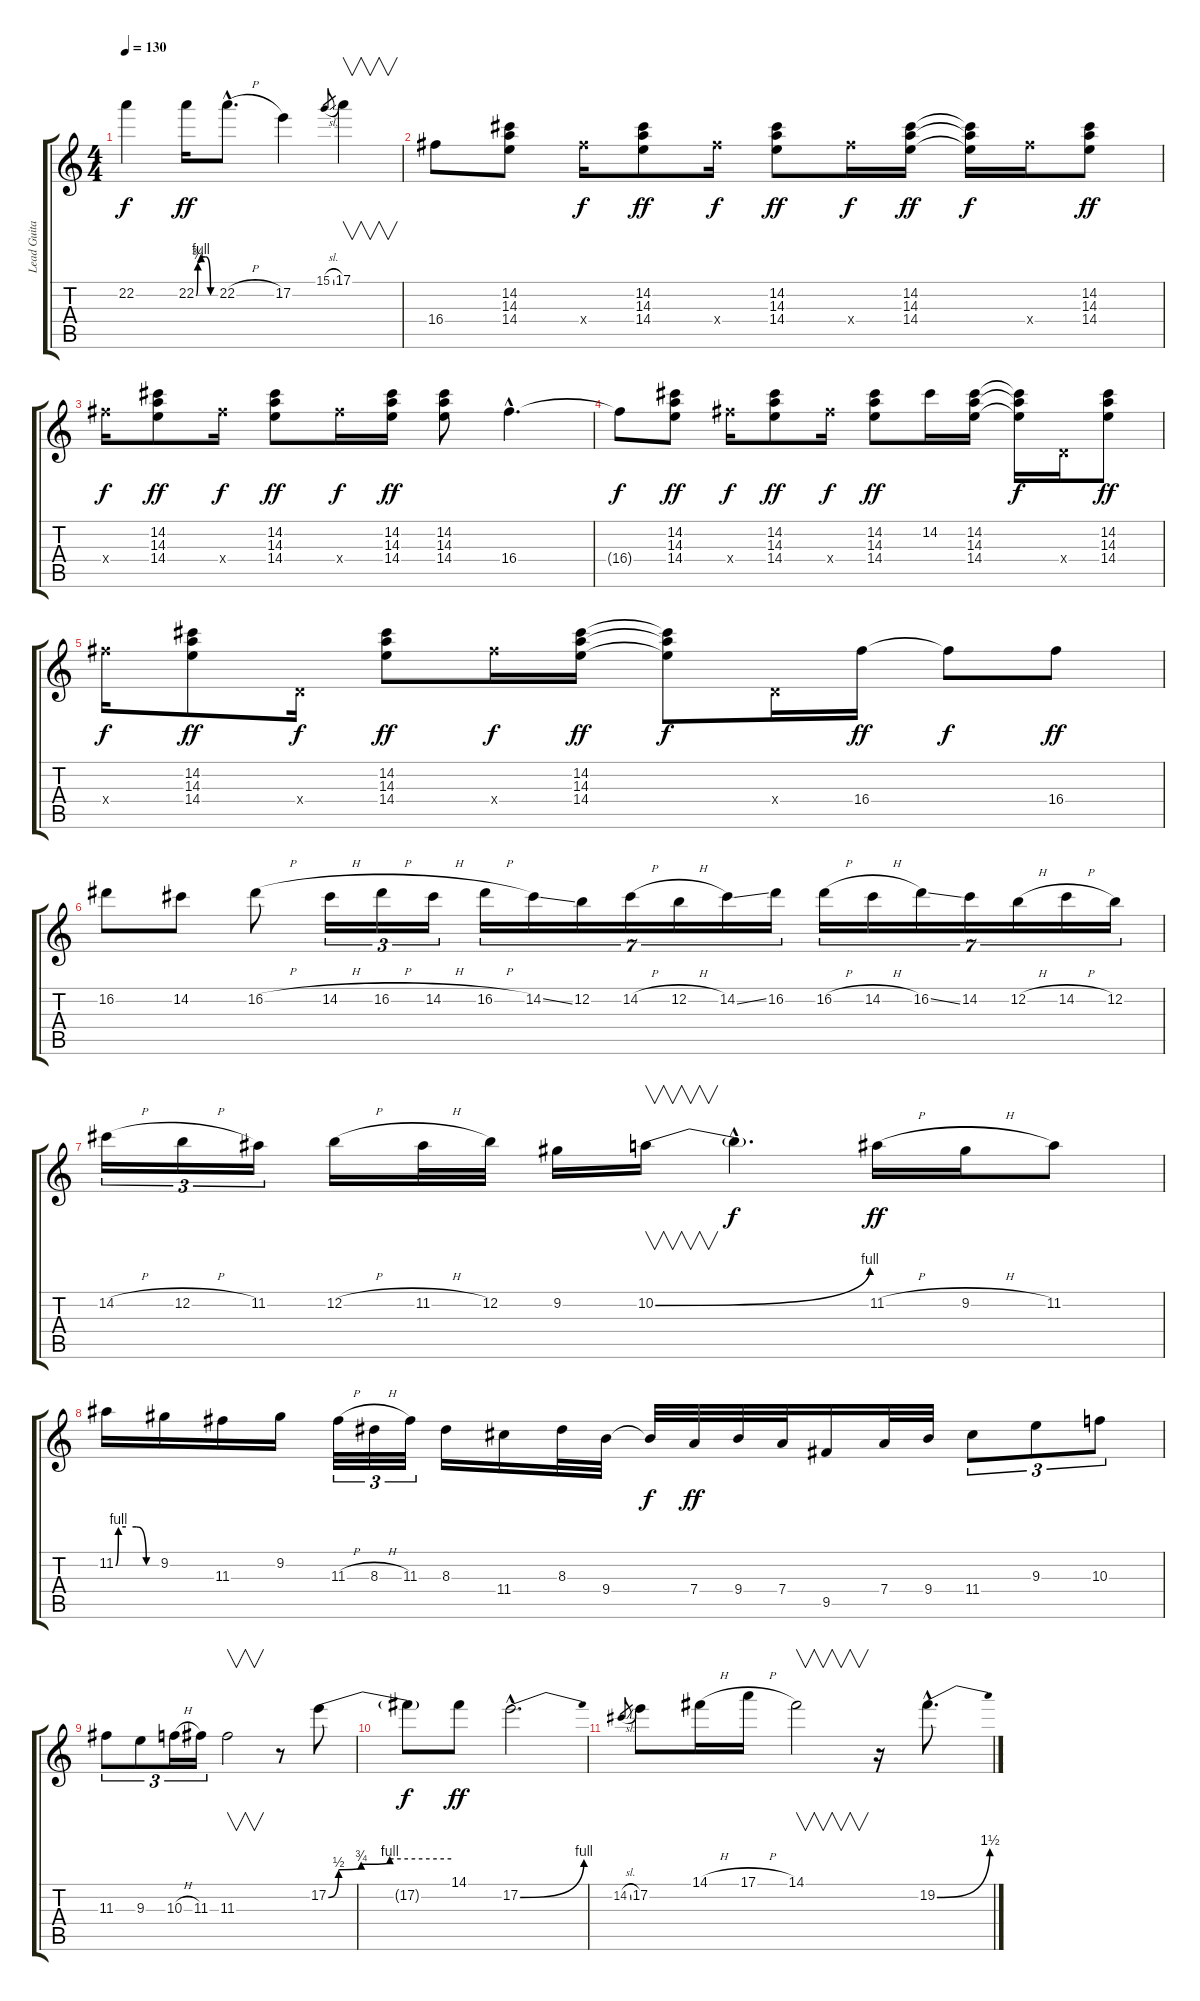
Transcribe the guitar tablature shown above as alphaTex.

\track ("Lead Guitar" "Lead Guita") {instrument overdrivenguitar}
\staff {score tabs}
\tuning (E4 B3 G3 D3 A2 E2) {hide}
\ts (4 4)
\tempo 130
\clef g2
\ks c
22.2{t}.4{dy f} 22.2{be (custom 0 0 5 3 15 4 30 4 45 0 60 0)}.16{dy ff} 22.2{h hac}.8{d} 17.2.4 15.1{sl}.8{gr} 17.1.4{v} |
16.4.8 (14.2 14.3 14.4).8 16.4{x}.16{dy f} (14.2 14.3 14.4).8{dy ff} 16.4{x}.16{dy f} (14.2 14.3 14.4).8{dy ff} 16.4{x}.16{dy f} (14.2 14.3 14.4).16{dy ff} (14.2{t} 14.3{t} 14.4{t}).16{dy f} 16.4{x}.16 (14.2 14.3 14.4).8{dy ff} |
16.4{x}.16{dy f} (14.2 14.3 14.4).8{dy ff} 16.4{x}.16{dy f} (14.2 14.3 14.4).8{dy ff} 16.4{x}.16{dy f} (14.2 14.3 14.4).16{dy ff} (14.2 14.3 14.4).8 16.4{hac}.4{d} |
16.4{t}.8{dy f} (14.2 14.3 14.4).8{dy ff} 16.4{x}.16{dy f} (14.2 14.3 14.4).8{dy ff} 16.4{x}.16{dy f} (14.2 14.3 14.4).8{dy ff} 14.2.16 (14.2 14.3 14.4).16 (14.2{t} 14.3{t} 14.4{t}).16{dy f} 0.4{x}.16 (14.2 14.3 14.4).8{dy ff} |
16.4{x}.16{dy f} (14.2 14.3 14.4).8{dy ff} 0.4{x}.16{dy f} (14.2 14.3 14.4).8{dy ff} 16.4{x}.16{dy f} (14.2 14.3 14.4).16{dy ff} (14.2{t} 14.3{t} 14.4{t}).8{dy f} 0.4{x}.16 16.4.16{dy ff} 16.4{t}.8{dy f} 16.4.8{dy ff} |
16.2.8 14.2.8 16.2{h}.8 14.2{h}.16{tu (3 2)} 16.2{h}.16{tu (3 2)} 14.2{h}.16{tu (3 2)} 16.2{h}.16{tu (7 4)} 14.2{ss}.16{tu (7 4)} 12.2.16{tu (7 4)} 14.2{h}.16{tu (7 4)} 12.2{h}.16{tu (7 4)} 14.2{ss}.16{tu (7 4)} 16.2.16{tu (7 4)} 16.2{h}.16{tu (7 4)} 14.2{h}.16{tu (7 4)} 16.2{ss}.16{tu (7 4)} 14.2.16{tu (7 4)} 12.2{h}.16{tu (7 4)} 14.2{h}.16{tu (7 4)} 12.2.16{tu (7 4)} |
14.2{h}.16{tu (3 2)} 12.2{h}.16{tu (3 2)} 11.2.16{tu (3 2)} 12.2{h}.16 11.2{h}.32 12.2.32 9.2.16 10.2{be (bend 0 0 60 4)}.16{v} 10.2{hac t}.4{d dy f} 11.2{h}.16{dy ff} 9.2{h}.16 11.2.8 |
11.2{be (custom 0 0 4 4 15 4 30 4 45 0 60 0)}.16 9.2.16 11.3.16 9.2.16 11.3{h}.32{tu (3 2)} 8.3{h}.32{tu (3 2)} 11.3.32{tu (3 2)} 8.3.16 11.4.16 8.3.32 9.4.32 9.4{t}.32{dy f} 7.4.32{dy ff} 9.4.32 7.4.32 9.5.16 7.4.32 9.4.32 11.4.8{tu (3 2)} 9.3.8{tu (3 2)} 10.3.8{tu (3 2)} |
11.3.8{tu (3 2)} 9.3.8{tu (3 2)} 10.3{h}.16{tu (3 2)} 11.3.16{tu (3 2)} 11.3.2{v} r.8 17.2{be (custom 0 0 5 2 16 3 30 4 60 4)}.8{volume 0} |
17.2{t}.8{dy f} 14.1.8{dy ff} 17.2{be (bend 0 0 60 4) hac}.2{d} |
14.2{sl}.8{gr} 17.2.8 14.1{h}.16 17.1{h}.16 14.1.2{v} r.16 19.2{be (bend 0 0 60 6) hac}.8{d}
